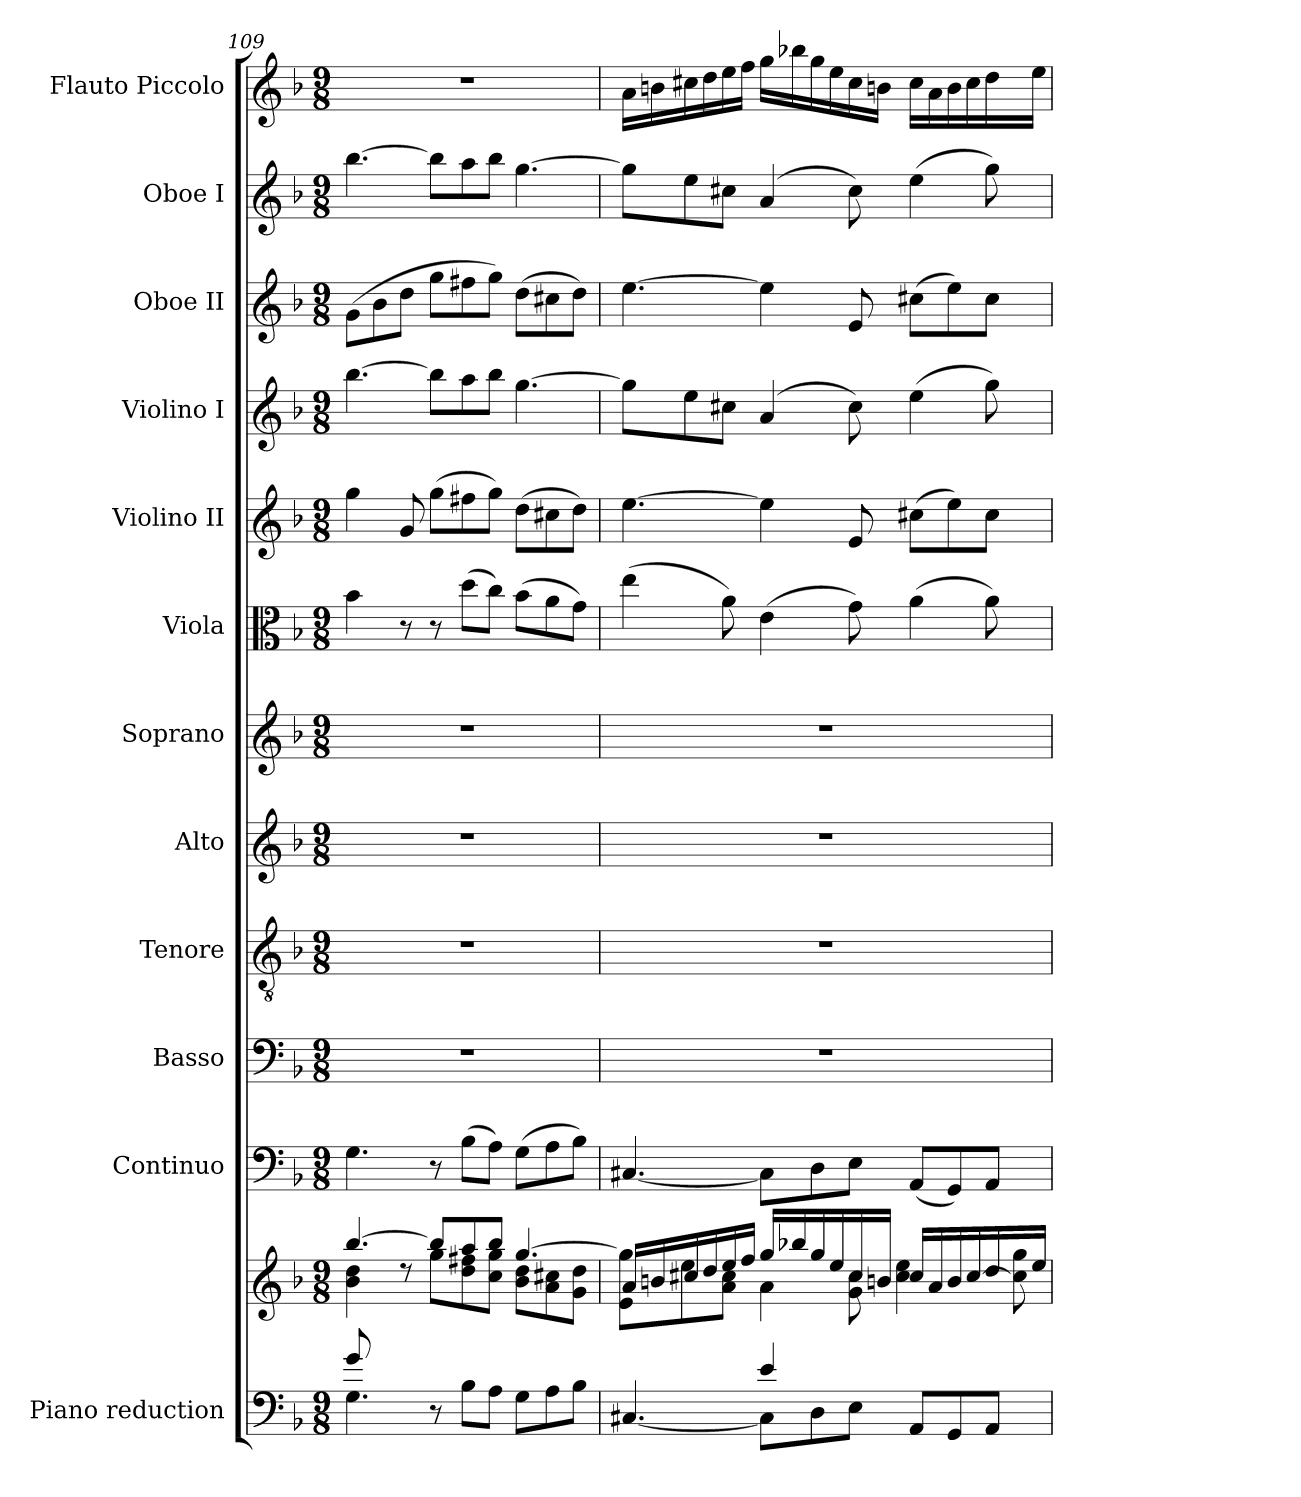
**kern	**kern	**kern	**kern	**kern	**kern	**kern	**kern	**kern	**kern	**kern	**kern	**kern
*part12	*part12	*part11	*part10	*part9	*part8	*part7	*part6	*part5	*part4	*part3	*part2	*part1
*staff13	*staff12	*staff11	*staff10	*staff9	*staff8	*staff7	*staff6	*staff5	*staff4	*staff3	*staff2	*staff1
*I"Piano reduction	*	*I"Continuo	*I"Basso	*I"Tenore	*I"Alto	*I"Soprano	*I"Viola	*I"Violino II	*I"Violino I	*I"Oboe II	*I"Oboe I	*I"Flauto Piccolo
*I'Pno	*	*	*	*	*	*	*	*	*	*I'Ob	*I'Ob	*I'Picc
*clefF4	*clefG2	*clefF4	*clefF4	*clefGv2	*clefG2	*clefG2	*clefC3	*clefG2	*clefG2	*clefG2	*clefG2	*clefG2
*	*	*	*	*	*	*	*	*	*	*	*	*ITrd-7c-12
*k[b-]	*k[b-]	*k[b-]	*k[b-]	*k[b-]	*k[b-]	*k[b-]	*k[b-]	*k[b-]	*k[b-]	*k[b-]	*k[b-]	*k[b-]
*M9/8	*M9/8	*M9/8	*M9/8	*M9/8	*M9/8	*M9/8	*M9/8	*M9/8	*M9/8	*M9/8	*M9/8	*M9/8
=109	=109	=109	=109	=109	=109	=109	=109	=109	=109	=109	=109	=109
*^	*^	*	*	*	*	*	*	*	*	*	*	*
*	*	*	*^	*	*	*	*	*	*	*	*	*	*	*
8g/L	4.G\	[4.bb-/	8ryy	4b-\ 4dd\	4.G\	8%9r	8%9r	8%9r	8%9r	4b-\	4gg\	[4.bb-\	(>8g\L	[4.bb-\	8%9r
1ryy	.	.	8b-\	.	.	.	.	.	.	.	.	.	8b-\	.	.
.	.	.	8dd\J	8rdd	.	.	.	.	.	8r	8g/	.	8dd\J	.	.
.	8r	8bb-/L]	8gg\L	2.ryy	8r	.	.	.	.	8r	(>8gg\L	8bb-\L]	8gg\L	8bb-\L]	.
.	8B-\L	8aa/	8dd\ 8ff#X\	.	(>8B-\L	.	.	.	.	(>8dd\L	8ff#X\	8aa\	8ff#X\	8aa\	.
.	8A\J	8bb-/J	8cc\ 8gg\J	.	8A\J)	.	.	.	.	8cc\J)	8gg\J)	8bb-\J	8gg\J)	8bb-\J	.
.	8G\L	[4.gg/	8b-\ 8dd\L	.	(>8G\L	.	.	.	.	(>8b-\L	(>8dd\L	[4.gg\	(>8dd\L	[4.gg\	.
.	8A\	.	8a\ 8cc#X\	.	8A\	.	.	.	.	8a\	8cc#X\	.	8cc#X\	.	.
.	8B-\J	.	8g\ 8dd\J	.	8B-\J)	.	.	.	.	8g\J)	8dd\J)	.	8dd\J)	.	.
*	*	*	*v	*v	*	*	*	*	*	*	*	*	*	*	*
!!LO:PB:g=z
=110	=110	=110	=110	=110	=110	=110	=110	=110	=110	=110	=110	=110	=110	=110
4.ryy	[4.C#X/	16a/LL	8e\ 8gg\]L	[4.C#X/	8%9r	8%9r	8%9r	8%9r	(>4ee\	[4.ee\	8gg\L]	[4.ee\	8gg\L]	16aa\LL
.	.	16bn/	.	.	.	.	.	.	.	.	.	.	.	16bbn\
.	.	16cc#X/	8ee\	.	.	.	.	.	.	.	8ee\	.	8ee\	16ccc#X\
.	.	16dd/	.	.	.	.	.	.	.	.	.	.	.	16ddd\
.	.	16ee/	8a\ 8cc#\J	.	.	.	.	.	8a\)	.	8cc#X\J	.	8cc#X\J	16eee\
.	.	16ff/JJ	.	.	.	.	.	.	.	.	.	.	.	16fff\JJ
4e/	8C#\L]	16gg/LL	4a\	8C#\L]	.	.	.	.	(>4e\	4ee\]	(>4a/	4ee\]	(>4a/	16ggg\LL
.	.	16bb-X/	.	.	.	.	.	.	.	.	.	.	.	16bbb-X\
.	8D\	16gg/	.	8D\	.	.	.	.	.	.	.	.	.	16ggg\
.	.	16ee/	.	.	.	.	.	.	.	.	.	.	.	16eee\
8ryy	8E\J	16cc#/	8g\ 8cc#\	8E\J	.	.	.	.	8g\)	8e/	8cc#\)	8e/	8cc#\)	16ccc#\
.	.	16bn/JJ	.	.	.	.	.	.	.	.	.	.	.	16bbn\JJ
8AA/L	4.ryy	16cc#/LL	4cc#\ 4ee\	(<8AA/L	.	.	.	.	(>4a\	(>8cc#X\L	(>4ee\	(>8cc#X\L	(>4ee\	16ccc#\LL
.	.	16a/	.	.	.	.	.	.	.	.	.	.	.	16aa\
8GG/	.	16b/	.	8GG/)	.	.	.	.	.	8ee\)	.	8ee\)	.	16bb\
.	.	[16cc#/	.	.	.	.	.	.	.	.	.	.	.	16ccc#\
8AA/J	.	16dd/	8cc#\] 8gg\	8AA/J	.	.	.	.	8a\)	8cc#\J	8gg\)	8cc#\J	8gg\)	16ddd\
.	.	16ee/JJ	.	.	.	.	.	.	.	.	.	.	.	16eee\JJ
*v	*v	*	*	*	*	*	*	*	*	*	*	*	*	*
*	*v	*v	*	*	*	*	*	*	*	*	*	*	*
=	=	=	=	=	=	=	=	=	=	=	=	=
*-	*-	*-	*-	*-	*-	*-	*-	*-	*-	*-	*-	*-
